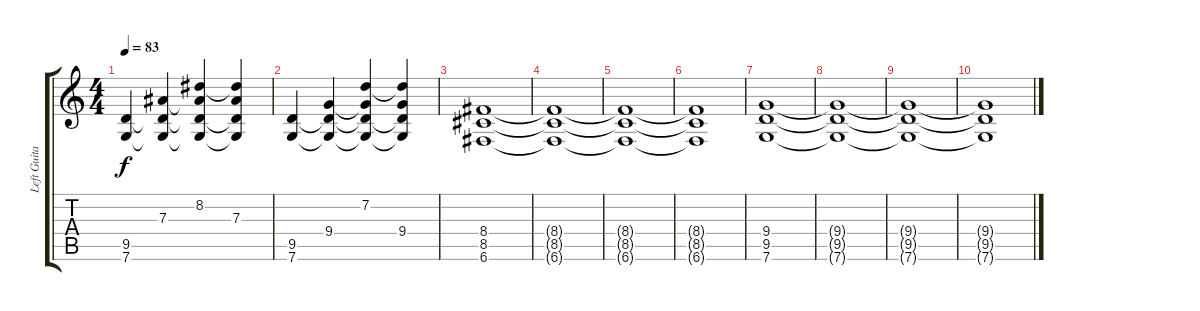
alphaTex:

\track ("Left Guitar" "Left Guita") {instrument distortionguitar}
\staff {score tabs}
\tuning (C4 G3 Eb3 Bb2 F2 C2) {hide}
\ts (4 4)
\tempo 83
\clef g2
\ks c
(9.5 7.6).4{dy f} (7.3 9.5{t} 7.6{t}).4 (8.2 7.3{t} 9.5{t} 7.6{t}).4 (8.2{t} 7.3 9.5{t} 7.6{t}).4 |
(9.5 7.6).4 (9.4 9.5{t} 7.6{t}).4 (7.2 9.4{t} 9.5{t} 7.6{t}).4 (7.2{t} 9.4 9.5{t} 7.6{t}).4 |
(8.4 8.5 6.6).1 |
(8.4{t} 8.5{t} 6.6{t}).1 |
(8.4{t} 8.5{t} 6.6{t}).1 |
(8.4{t} 8.5{t} 6.6{t}).1 |
(9.4 9.5 7.6).1 |
(9.4{t} 9.5{t} 7.6{t}).1 |
(9.4{t} 9.5{t} 7.6{t}).1 |
(9.4{t} 9.5{t} 7.6{t}).1
